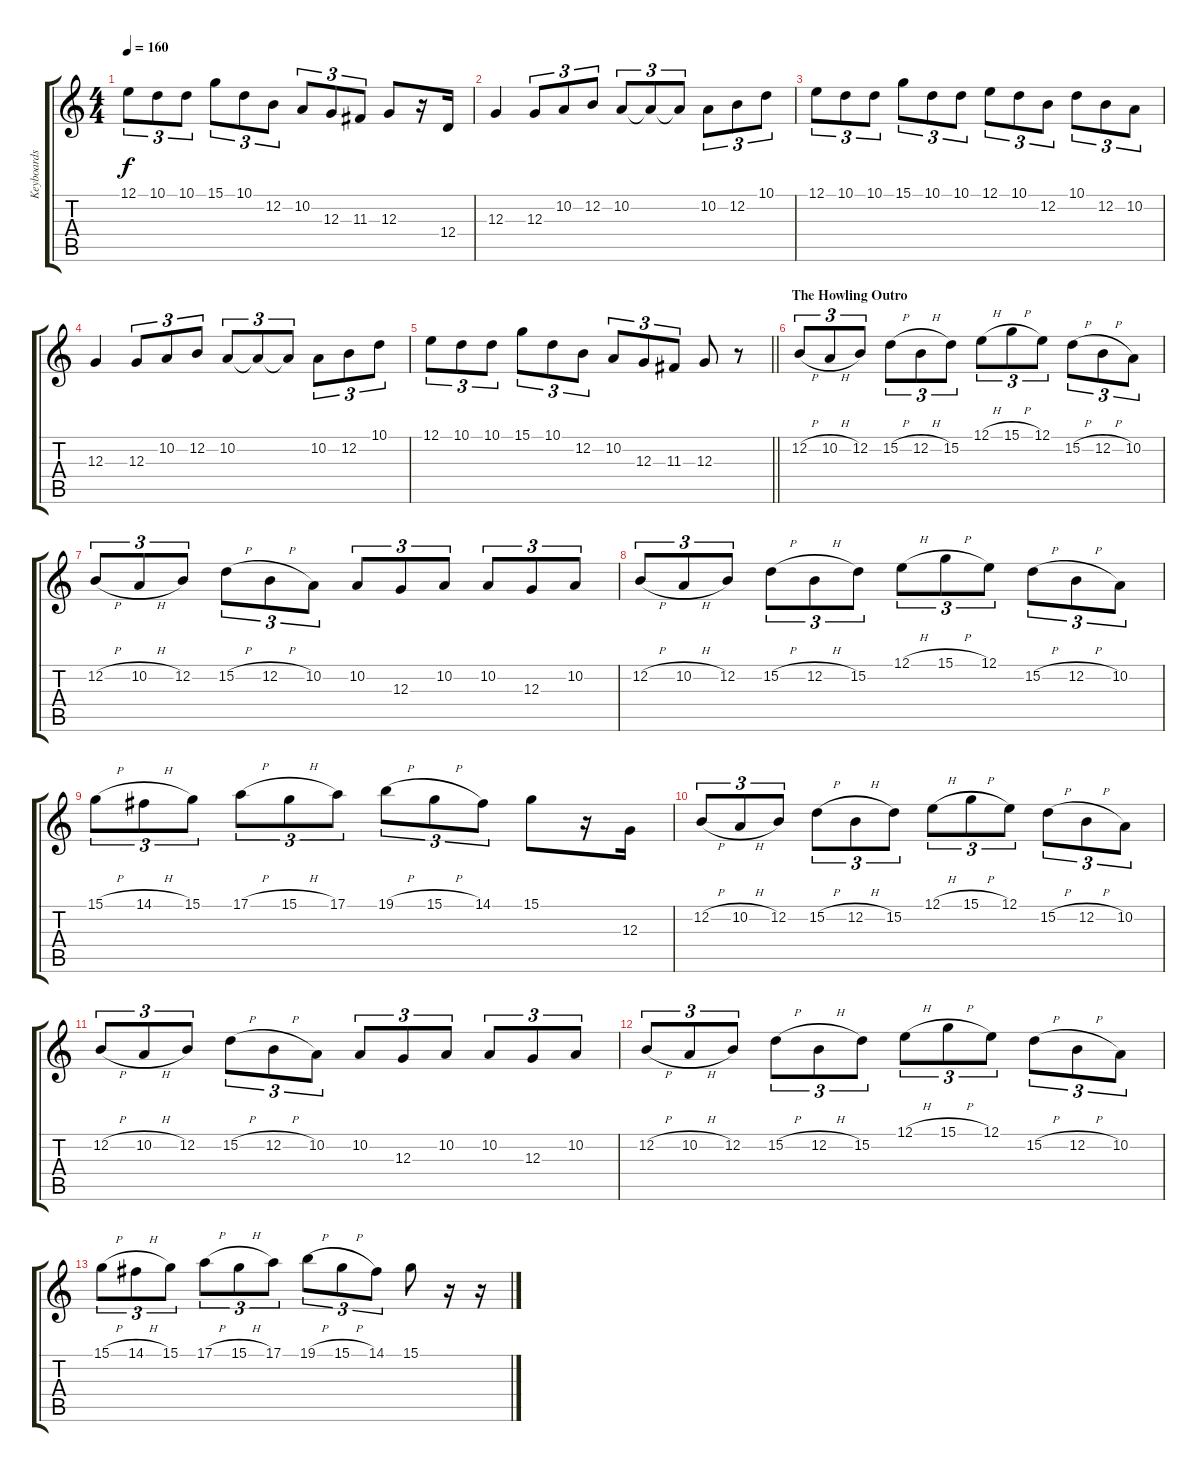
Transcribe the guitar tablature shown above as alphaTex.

\track ("Keyboards" "Keyboards") {instrument rockorgan}
\staff {score tabs}
\tuning (E4 B3 G3 D3 A2 E2) {hide}
\ts (4 4)
\tempo 160
\clef g2
\ks c
12.1.8{tu (3 2) dy f} 10.1.8{tu (3 2)} 10.1.8{tu (3 2)} 15.1.8{tu (3 2)} 10.1.8{tu (3 2)} 12.2.8{tu (3 2)} 10.2.8{tu (3 2)} 12.3.8{tu (3 2)} 11.3.8{tu (3 2)} 12.3.8 r.16 12.4.16 |
12.3.4 12.3.8{tu (3 2)} 10.2.8{tu (3 2)} 12.2.8{tu (3 2)} 10.2.8{tu (3 2)} 10.2{t}.8{tu (3 2)} 10.2{t}.8{tu (3 2)} 10.2.8{tu (3 2)} 12.2.8{tu (3 2)} 10.1.8{tu (3 2)} |
12.1.8{tu (3 2)} 10.1.8{tu (3 2)} 10.1.8{tu (3 2)} 15.1.8{tu (3 2)} 10.1.8{tu (3 2)} 10.1.8{tu (3 2)} 12.1.8{tu (3 2)} 10.1.8{tu (3 2)} 12.2.8{tu (3 2)} 10.1.8{tu (3 2)} 12.2.8{tu (3 2)} 10.2.8{tu (3 2)} |
12.3.4 12.3.8{tu (3 2)} 10.2.8{tu (3 2)} 12.2.8{tu (3 2)} 10.2.8{tu (3 2)} 10.2{t}.8{tu (3 2)} 10.2{t}.8{tu (3 2)} 10.2.8{tu (3 2)} 12.2.8{tu (3 2)} 10.1.8{tu (3 2)} |
\barLineRight lightlight
12.1.8{tu (3 2)} 10.1.8{tu (3 2)} 10.1.8{tu (3 2)} 15.1.8{tu (3 2)} 10.1.8{tu (3 2)} 12.2.8{tu (3 2)} 10.2.8{tu (3 2)} 12.3.8{tu (3 2)} 11.3.8{tu (3 2)} 12.3.8 r.8 |
\section ("" "The Howling Outro")
12.2{h}.8{tu (3 2)} 10.2{h}.8{tu (3 2)} 12.2.8{tu (3 2)} 15.2{h}.8{tu (3 2)} 12.2{h}.8{tu (3 2)} 15.2.8{tu (3 2)} 12.1{h}.8{tu (3 2)} 15.1{h}.8{tu (3 2)} 12.1.8{tu (3 2)} 15.2{h}.8{tu (3 2)} 12.2{h}.8{tu (3 2)} 10.2.8{tu (3 2)} |
12.2{h}.8{tu (3 2)} 10.2{h}.8{tu (3 2)} 12.2.8{tu (3 2)} 15.2{h}.8{tu (3 2)} 12.2{h}.8{tu (3 2)} 10.2.8{tu (3 2)} 10.2.8{tu (3 2)} 12.3.8{tu (3 2)} 10.2.8{tu (3 2)} 10.2.8{tu (3 2)} 12.3.8{tu (3 2)} 10.2.8{tu (3 2)} |
12.2{h}.8{tu (3 2)} 10.2{h}.8{tu (3 2)} 12.2.8{tu (3 2)} 15.2{h}.8{tu (3 2)} 12.2{h}.8{tu (3 2)} 15.2.8{tu (3 2)} 12.1{h}.8{tu (3 2)} 15.1{h}.8{tu (3 2)} 12.1.8{tu (3 2)} 15.2{h}.8{tu (3 2)} 12.2{h}.8{tu (3 2)} 10.2.8{tu (3 2)} |
15.1{h}.8{tu (3 2)} 14.1{h}.8{tu (3 2)} 15.1.8{tu (3 2)} 17.1{h}.8{tu (3 2)} 15.1{h}.8{tu (3 2)} 17.1.8{tu (3 2)} 19.1{h}.8{tu (3 2)} 15.1{h}.8{tu (3 2)} 14.1.8{tu (3 2)} 15.1.8 r.16 12.3.16 |
12.2{h}.8{tu (3 2)} 10.2{h}.8{tu (3 2)} 12.2.8{tu (3 2)} 15.2{h}.8{tu (3 2)} 12.2{h}.8{tu (3 2)} 15.2.8{tu (3 2)} 12.1{h}.8{tu (3 2)} 15.1{h}.8{tu (3 2)} 12.1.8{tu (3 2)} 15.2{h}.8{tu (3 2)} 12.2{h}.8{tu (3 2)} 10.2.8{tu (3 2)} |
12.2{h}.8{tu (3 2)} 10.2{h}.8{tu (3 2)} 12.2.8{tu (3 2)} 15.2{h}.8{tu (3 2)} 12.2{h}.8{tu (3 2)} 10.2.8{tu (3 2)} 10.2.8{tu (3 2)} 12.3.8{tu (3 2)} 10.2.8{tu (3 2)} 10.2.8{tu (3 2)} 12.3.8{tu (3 2)} 10.2.8{tu (3 2)} |
12.2{h}.8{tu (3 2)} 10.2{h}.8{tu (3 2)} 12.2.8{tu (3 2)} 15.2{h}.8{tu (3 2)} 12.2{h}.8{tu (3 2)} 15.2.8{tu (3 2)} 12.1{h}.8{tu (3 2)} 15.1{h}.8{tu (3 2)} 12.1.8{tu (3 2)} 15.2{h}.8{tu (3 2)} 12.2{h}.8{tu (3 2)} 10.2.8{tu (3 2)} |
15.1{h}.8{tu (3 2)} 14.1{h}.8{tu (3 2)} 15.1.8{tu (3 2)} 17.1{h}.8{tu (3 2)} 15.1{h}.8{tu (3 2)} 17.1.8{tu (3 2)} 19.1{h}.8{tu (3 2)} 15.1{h}.8{tu (3 2)} 14.1.8{tu (3 2)} 15.1.8 r.16 r.16
